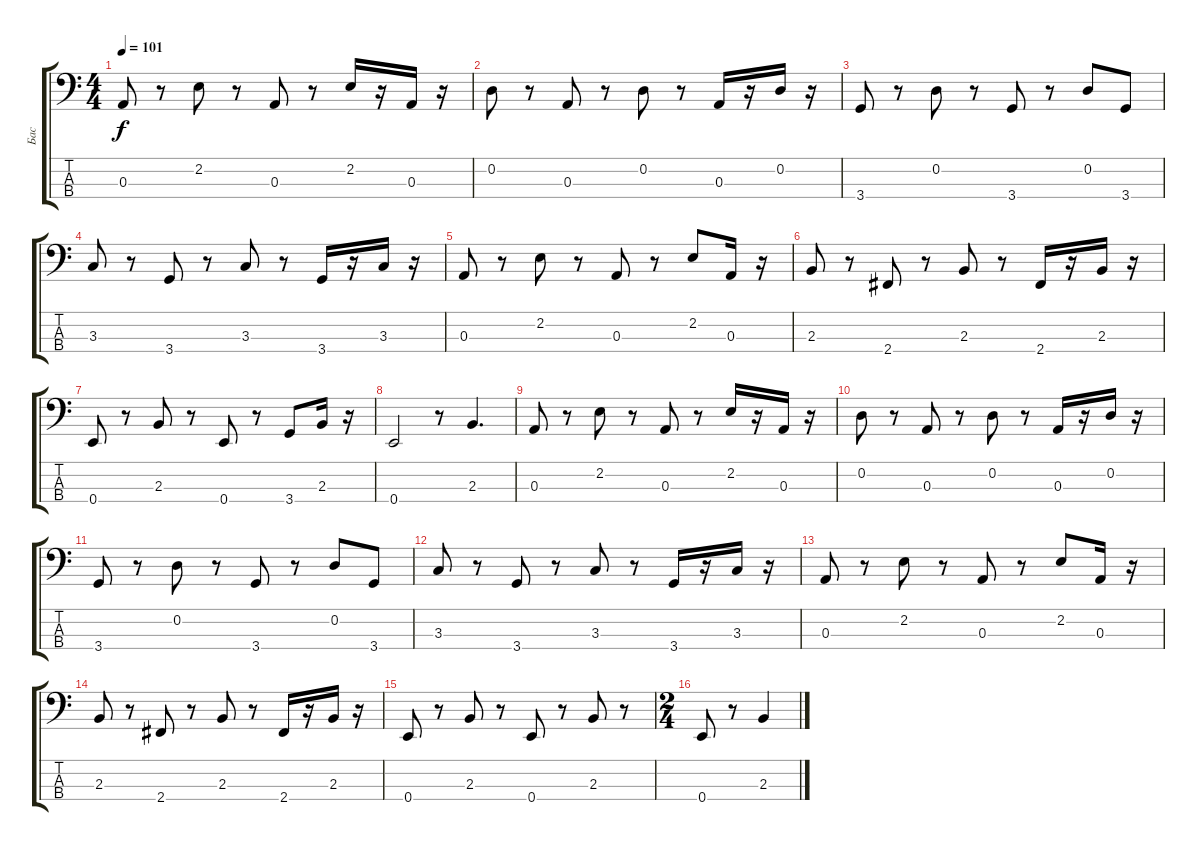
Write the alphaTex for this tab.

\track ("Бас" "Бас") {instrument electricbassfinger}
\staff {score tabs}
\tuning (G2 D2 A1 E1) {hide}
\ts (4 4)
\tempo 101
\clef f4
\ks c
0.3.8{dy f} r.8 2.2.8 r.8 0.3.8 r.8 2.2.16 r.16 0.3.16 r.16 |
0.2.8 r.8 0.3.8 r.8 0.2.8 r.8 0.3.16 r.16 0.2.16 r.16 |
3.4.8 r.8 0.2.8 r.8 3.4.8 r.8 0.2.8 3.4.8 |
3.3.8 r.8 3.4.8 r.8 3.3.8 r.8 3.4.16 r.16 3.3.16 r.16 |
0.3.8 r.8 2.2.8 r.8 0.3.8 r.8 2.2.8 0.3.16 r.16 |
2.3.8 r.8 2.4.8 r.8 2.3.8 r.8 2.4.16 r.16 2.3.16 r.16 |
0.4.8 r.8 2.3.8 r.8 0.4.8 r.8 3.4.8 2.3.16 r.16 |
0.4.2 r.8 2.3.4{d} |
0.3.8 r.8 2.2.8 r.8 0.3.8 r.8 2.2.16 r.16 0.3.16 r.16 |
0.2.8 r.8 0.3.8 r.8 0.2.8 r.8 0.3.16 r.16 0.2.16 r.16 |
3.4.8 r.8 0.2.8 r.8 3.4.8 r.8 0.2.8 3.4.8 |
3.3.8 r.8 3.4.8 r.8 3.3.8 r.8 3.4.16 r.16 3.3.16 r.16 |
0.3.8 r.8 2.2.8 r.8 0.3.8 r.8 2.2.8 0.3.16 r.16 |
2.3.8 r.8 2.4.8 r.8 2.3.8 r.8 2.4.16 r.16 2.3.16 r.16 |
0.4.8 r.8 2.3.8 r.8 0.4.8 r.8 2.3.8 r.8 |
\ts (2 4)
0.4.8 r.8 2.3.4
